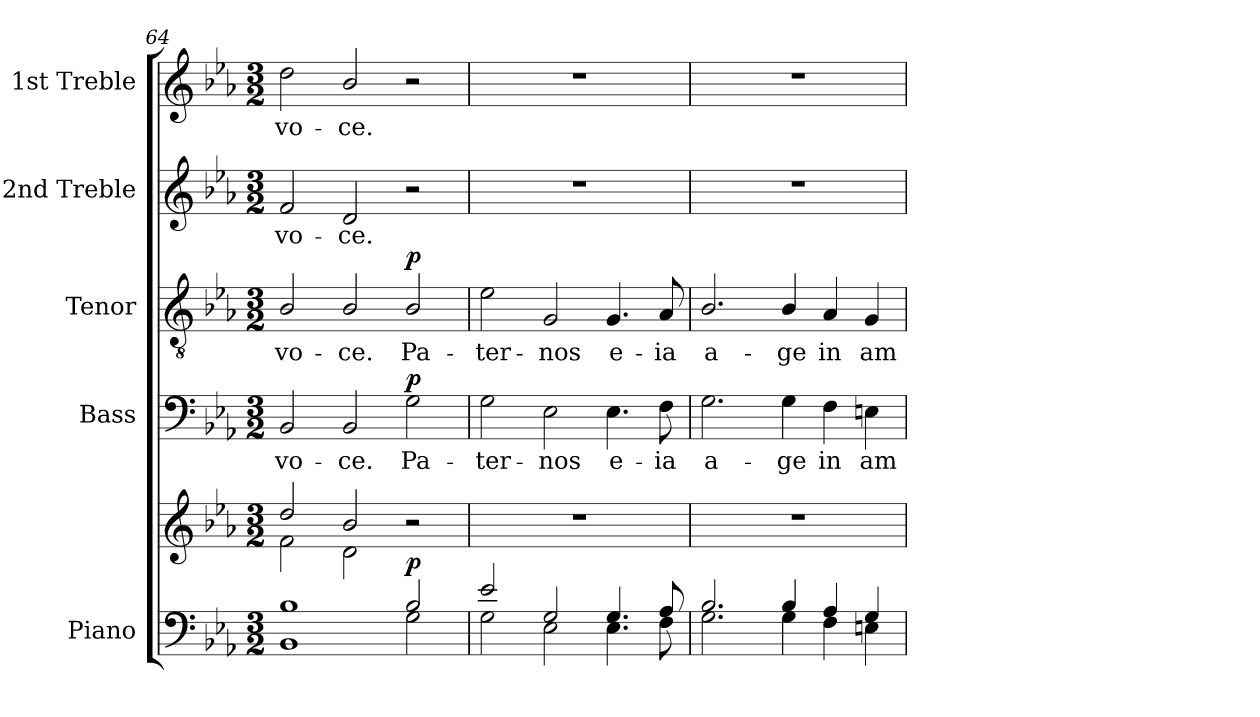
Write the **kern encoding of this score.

**kern	**kern	**dynam	**kern	**text	**dynam	**kern	**text	**dynam	**kern	**text	**kern	**text
*part5	*part5	*part5	*part4	*part4	*part4	*part3	*part3	*part3	*part2	*part2	*part1	*part1
*staff6	*staff5	*staff5/6	*staff4	*staff4	*staff4	*staff3	*staff3	*staff3	*staff2	*staff2	*staff1	*staff1
*I"Piano	*	*	*I"Bass	*	*	*I"Tenor	*	*	*I"2nd Treble	*	*I"1st Treble	*
*I'Pno.	*	*	*I'B.	*	*	*I'T.	*	*	*	*	*I'S.	*
*clefF4	*clefG2	*	*clefF4	*	*	*clefGv2	*	*	*clefG2	*	*clefG2	*
*	*	*	*	*	*	*ITrd7c12	*	*	*	*	*	*
*k[b-e-a-]	*k[b-e-a-]	*	*k[b-e-a-]	*	*	*k[b-e-a-]	*	*	*k[b-e-a-]	*	*k[b-e-a-]	*
*c:	*c:	*	*c:	*	*	*c:	*	*	*c:	*	*c:	*
*M3/2	*M3/2	*	*M3/2	*	*	*M3/2	*	*	*M3/2	*	*M3/2	*
=64	=64	=64	=64	=64	=64	=64	=64	=64	=64	=64	=64	=64
*^	*^	*	*	*	*	*	*	*	*	*	*	*
!	!	!	!	!	!	!LO:LY:b:color=#000000	!	!	!	!	!	!	!	!
!	!	!	!	!	!	!	!	!	!LO:LY:b:color=#000000	!	!	!	!	!
!	!	!	!	!	!	!	!	!	!	!	!	!LO:LY:b:color=#000000	!	!
!	!	!	!	!	!	!	!	!	!	!	!	!	!	!LO:LY:b:color=#000000
1B-i	1BB-i	2ddi/	2fi\	.	2BB-i/	vo-	.	2BB-i/	vo-	.	2fi/	vo-	2ddi\	vo-
!	!	!	!	!	!	!LO:LY:b:color=#000000	!	!	!	!	!	!	!	!
!	!	!	!	!	!	!	!	!	!LO:LY:b:color=#000000	!	!	!	!	!
!	!	!	!	!	!	!	!	!	!	!	!	!LO:LY:b:color=#000000	!	!
!	!	!	!	!	!	!	!	!	!	!	!	!	!	!LO:LY:b:color=#000000
.	.	2b-i/	2di\	.	2BB-i/	-ce.	.	2BB-i/	-ce.	.	2di/	-ce.	2b-i/	-ce.
!	!	!	!	!	!	!LO:LY:b:color=#000000	!	!	!	!	!	!	!	!
!	!	!	!	!	!	!	!	!	!LO:LY:b:color=#000000	!	!	!	!	!
2B-i/	2Gi\	2r	2ryy	p	2Gi\	Pa-	p	2BB-i/	Pa-	p	2r	.	2r	.
=65	=65	=65	=65	=65	=65	=65	=65	=65	=65	=65	=65	=65	=65	=65
!	!	!LO:N:vis=1	!	!	!	!	!	!	!	!	!	!	!	!
*	*	*v	*v	*	*	*	*	*	*	*	*	*	*	*
*	*	*^	*	*	*	*	*	*	*	*	*	*	*
!	!	!	!	!	!	!LO:LY:b:color=#000000	!	!	!	!	!	!	!	!
*	*	*v	*v	*	*	*	*	*	*	*	*	*	*	*
*	*	*^	*	*	*	*	*	*	*	*	*	*	*
!	!	!	!	!	!	!	!	!	!LO:LY:b:color=#000000	!	!LO:N:vis=1	!	!LO:N:vis=1	!
*	*	*v	*v	*	*	*	*	*	*	*	*	*	*	*
2e-i/	2Gi\	1.r	.	2Gi\	-ter-	.	2E-i\	-ter-	.	1.r	.	1.r	.
!	!	!	!	!	!LO:LY:b:color=#000000	!	!	!	!	!	!	!	!
!	!	!	!	!	!	!	!	!LO:LY:b:color=#000000	!	!	!	!	!
2Gi/	2E-i\	.	.	2E-i\	-nos	.	2GGi/	-nos	.	.	.	.	.
!	!	!	!	!	!LO:LY:b:color=#000000	!	!	!	!	!	!	!	!
!	!	!	!	!	!	!	!	!LO:LY:b:color=#000000	!	!	!	!	!
4.Gi/	4.E-i\	.	.	4.E-i\	e-	.	4.GGi/	e-	.	.	.	.	.
!	!	!	!	!	!LO:LY:b:color=#000000	!	!	!	!	!	!	!	!
!	!	!	!	!	!	!	!	!LO:LY:b:color=#000000	!	!	!	!	!
8A-i/	8Fi\	.	.	8Fi\	-ia	.	8AA-i/	-ia	.	.	.	.	.
!!LO:LB:g=z
=66	=66	=66	=66	=66	=66	=66	=66	=66	=66	=66	=66	=66	=66
!	!	!LO:N:vis=1	!	!	!	!	!	!	!	!	!	!	!
!	!	!	!	!	!LO:LY:b:color=#000000	!	!	!	!	!	!	!	!
!	!	!	!	!	!	!	!	!LO:LY:b:color=#000000	!	!LO:N:vis=1	!	!LO:N:vis=1	!
2.B-i/	2.Gi\	1.r	.	2.Gi\	a-	.	2.BB-i/	a-	.	1.r	.	1.r	.
!	!	!	!	!	!LO:LY:b:color=#000000	!	!	!	!	!	!	!	!
!	!	!	!	!	!	!	!	!LO:LY:b:color=#000000	!	!	!	!	!
4B-i/	4Gi\	.	.	4Gi\	-ge	.	4BB-i/	-ge	.	.	.	.	.
!	!	!	!	!	!LO:LY:b:color=#000000	!	!	!	!	!	!	!	!
!	!	!	!	!	!	!	!	!LO:LY:b:color=#000000	!	!	!	!	!
4A-i/	4Fi\	.	.	4Fi\	in	.	4AA-i/	in	.	.	.	.	.
!	!	!	!	!	!LO:LY:b:color=#000000	!	!	!	!	!	!	!	!
!	!	!	!	!	!	!	!	!LO:LY:b:color=#000000	!	!	!	!	!
4Gi/	4Eni\	.	.	4Eni\	am-	.	4GGi/	am-	.	.	.	.	.
*v	*v	*	*	*	*	*	*	*	*	*	*	*	*
=	=	=	=	=	=	=	=	=	=	=	=	=
*-	*-	*-	*-	*-	*-	*-	*-	*-	*-	*-	*-	*-
